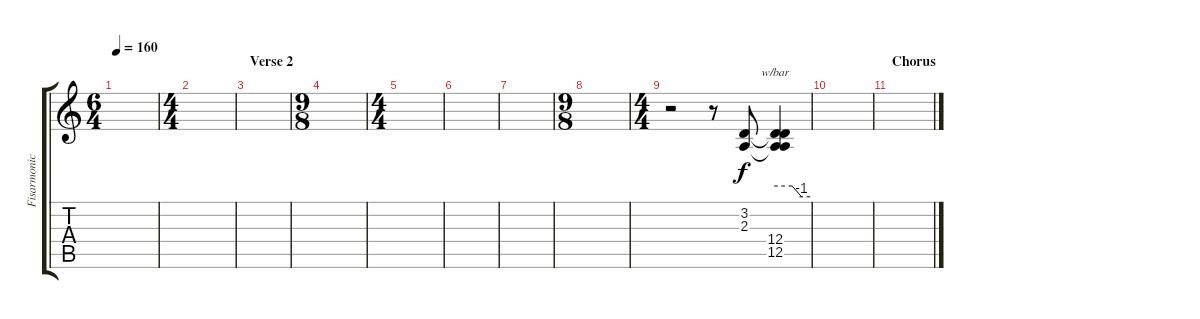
\track ("Fisarmonica" "Fisarmonic") {instrument accordion}
\staff {score tabs}
\tuning (E4 B3 G3 D3 A2 E2) {hide}
\ts (6 4)
\tempo 160
\clef g2
\ks c
|
\ts (4 4)
|
\section ("" "Verse 2")
|
\ts (9 8)
|
\ts (4 4)
|
|
|
\ts (9 8)
|
\ts (4 4)
r.2 r.8{volume 13 instrument gunshot} (3.2 2.3).8{volume 13} (3.2{t} 2.3{t} 12.4 12.5).4{tbe (custom default 0 0 29 0 45 -4 60 -4)} |
|
\section ("" "Chorus")
